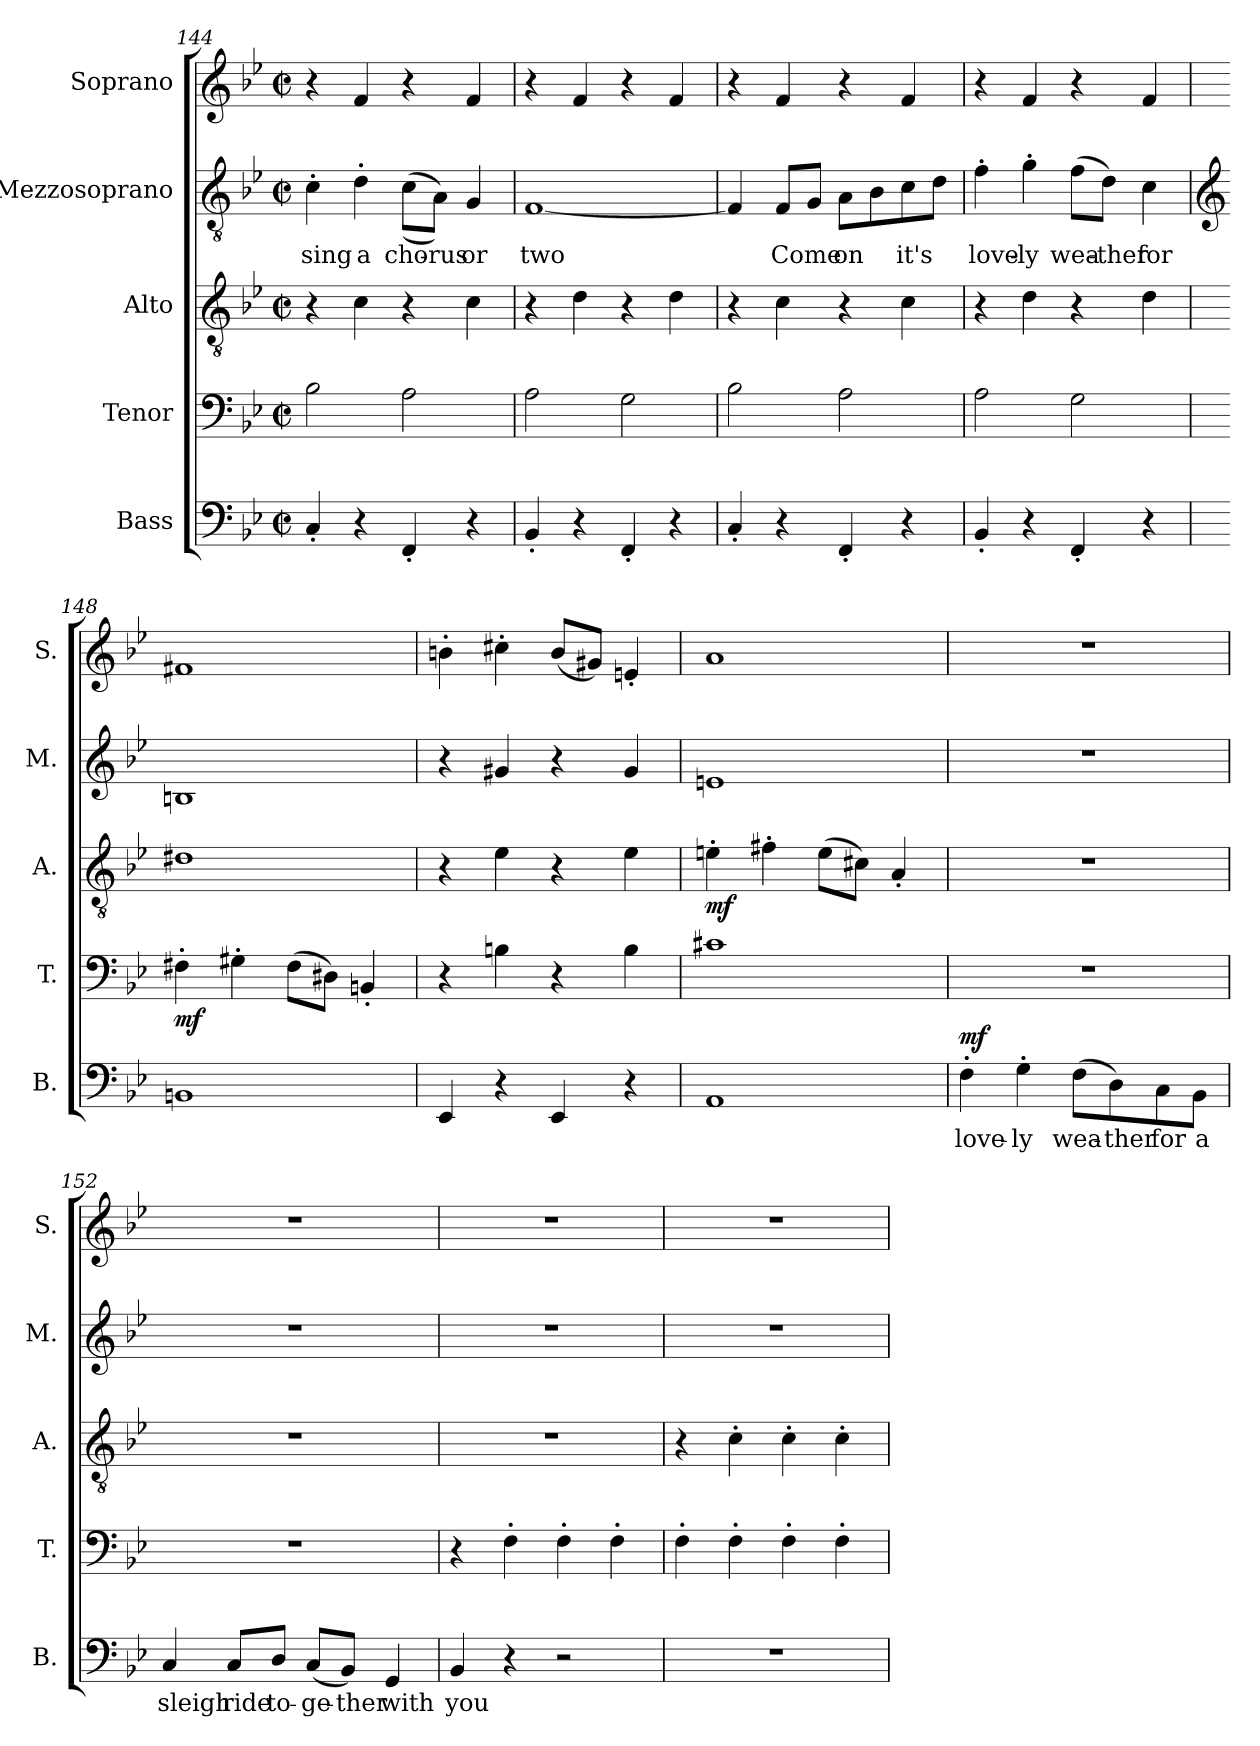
**kern	**text	**dynam	**kern	**dynam	**kern	**dynam	**kern	**text	**kern
*part5	*part5	*part5	*part4	*part4	*part3	*part3	*part2	*part2	*part1
*staff5	*staff5	*staff5	*staff4	*staff4	*staff3	*staff3	*staff2	*staff2	*staff1
*I"Bass	*	*	*I"Tenor	*	*I"Alto	*	*I"Mezzosoprano	*	*I"Soprano
*I'B.	*	*	*I'T.	*	*I'A.	*	*I'M.	*	*I'S.
*clefF4	*	*	*clefF4	*	*clefGv2	*	*clefGv2	*	*clefG2
*k[b-e-]	*	*	*k[b-e-]	*	*k[b-e-]	*	*k[b-e-]	*	*k[b-e-]
*M4/4	*	*	*M4/4	*	*M4/4	*	*M4/4	*	*M4/4
*met(c|)	*	*	*met(c|)	*	*met(c|)	*	*met(c|)	*	*met(c|)
=144	=144	=144	=144	=144	=144	=144	=144	=144	=144
4C'/	.	.	2B-\	.	4r	.	4c'\	sing	4r
4r	.	.	.	.	4c\	.	4d'\	a	4f/
4FF'/	.	.	2A\	.	4r	.	((8c\L	cho-	4r
.	.	.	.	.	.	.	8A\J))	-rus	.
4r	.	.	.	.	4c\	.	4G/	or	4f/
=145	=145	=145	=145	=145	=145	=145	=145	=145	=145
4BB-'/	.	.	2A\	.	4r	.	[1F	two	4r
4r	.	.	.	.	4d\	.	.	.	4f/
4FF'/	.	.	2G\	.	4r	.	.	.	4r
4r	.	.	.	.	4d\	.	.	.	4f/
=146	=146	=146	=146	=146	=146	=146	=146	=146	=146
4C'/	.	.	2B-\	.	4r	.	4F/]	.	4r
4r	.	.	.	.	4c\	.	8F/L	Come	4f/
.	.	.	.	.	.	.	8G/J	.	.
4FF'/	.	.	2A\	.	4r	.	8A\L	on	4r
.	.	.	.	.	.	.	8B-\	.	.
4r	.	.	.	.	4c\	.	8c\	it's	4f/
.	.	.	.	.	.	.	8d\J	.	.
!!LO:PB:g=z
=147	=147	=147	=147	=147	=147	=147	=147	=147	=147
4BB-'/	.	.	2A\	.	4r	.	4f'\	love-	4r
4r	.	.	.	.	4d\	.	4g'\	-ly	4f/
4FF'/	.	.	2G\	.	4r	.	(8f\L	wea-	4r
.	.	.	.	.	.	.	8d\J)	-ther	.
4r	.	.	.	.	4d\	.	4c\	for	4f/
=148	=148	=148	=148	=148	=148	=148	=148	=148	=148
*	*	*	*	*	*	*	*clefG2	*	*
!	!	!	!	!LO:DY:b	!	!	!	!	!
1BBn	.	.	4F#X'\	mf	1d#X	.	1Bn	.	1f#X
.	.	.	4G#X'\	.	.	.	.	.	.
.	.	.	(8F#\L	.	.	.	.	.	.
.	.	.	8D#X\J)	.	.	.	.	.	.
.	.	.	4BBn'/	.	.	.	.	.	.
=149	=149	=149	=149	=149	=149	=149	=149	=149	=149
4EE-/	.	.	4r	.	4r	.	4r	.	4bn'\
4r	.	.	4Bn\	.	4e-\	.	4g#X/	.	4cc#X'\
4EE-/	.	.	4r	.	4r	.	4r	.	(8b/L
.	.	.	.	.	.	.	.	.	8g#X/J)
4r	.	.	4B\	.	4e-\	.	4g#/	.	4en'/
=150	=150	=150	=150	=150	=150	=150	=150	=150	=150
!	!	!	!	!	!	!LO:DY:b	!	!	!
1AA	.	.	1c#X	.	4en'\	mf	1en	.	1a
.	.	.	.	.	4f#X'\	.	.	.	.
.	.	.	.	.	(8e\L	.	.	.	.
.	.	.	.	.	8c#X\J)	.	.	.	.
.	.	.	.	.	4A'/	.	.	.	.
!!LO:LB:g=z
=151	=151	=151	=151	=151	=151	=151	=151	=151	=151
!	!	!LO:DY:b	!	!	!	!	!	!	!
4F'\	love-	mf	1r	.	1r	.	1r	.	1r
4G'\	-ly	.	.	.	.	.	.	.	.
(8F\L	wea-	.	.	.	.	.	.	.	.
8D\)	-ther	.	.	.	.	.	.	.	.
8C\	for	.	.	.	.	.	.	.	.
8BB-\J	a	.	.	.	.	.	.	.	.
=152	=152	=152	=152	=152	=152	=152	=152	=152	=152
4C/	sleigh	.	1r	.	1r	.	1r	.	1r
8C/L	ride	.	.	.	.	.	.	.	.
8D/J	to-	.	.	.	.	.	.	.	.
(8C/L	-ge-	.	.	.	.	.	.	.	.
8BB-/J)	-ther	.	.	.	.	.	.	.	.
4GG/	with	.	.	.	.	.	.	.	.
=153	=153	=153	=153	=153	=153	=153	=153	=153	=153
4BB-/	you	.	4r	.	1r	.	1r	.	1r
4r	.	.	4F'\	.	.	.	.	.	.
2r	.	.	4F'\	.	.	.	.	.	.
.	.	.	4F'\	.	.	.	.	.	.
=154	=154	=154	=154	=154	=154	=154	=154	=154	=154
1r	.	.	4F'\	.	4r	.	1r	.	1r
.	.	.	4F'\	.	4c'\	.	.	.	.
.	.	.	4F'\	.	4c'\	.	.	.	.
.	.	.	4F'\	.	4c'\	.	.	.	.
=	=	=	=	=	=	=	=	=	=
*-	*-	*-	*-	*-	*-	*-	*-	*-	*-
